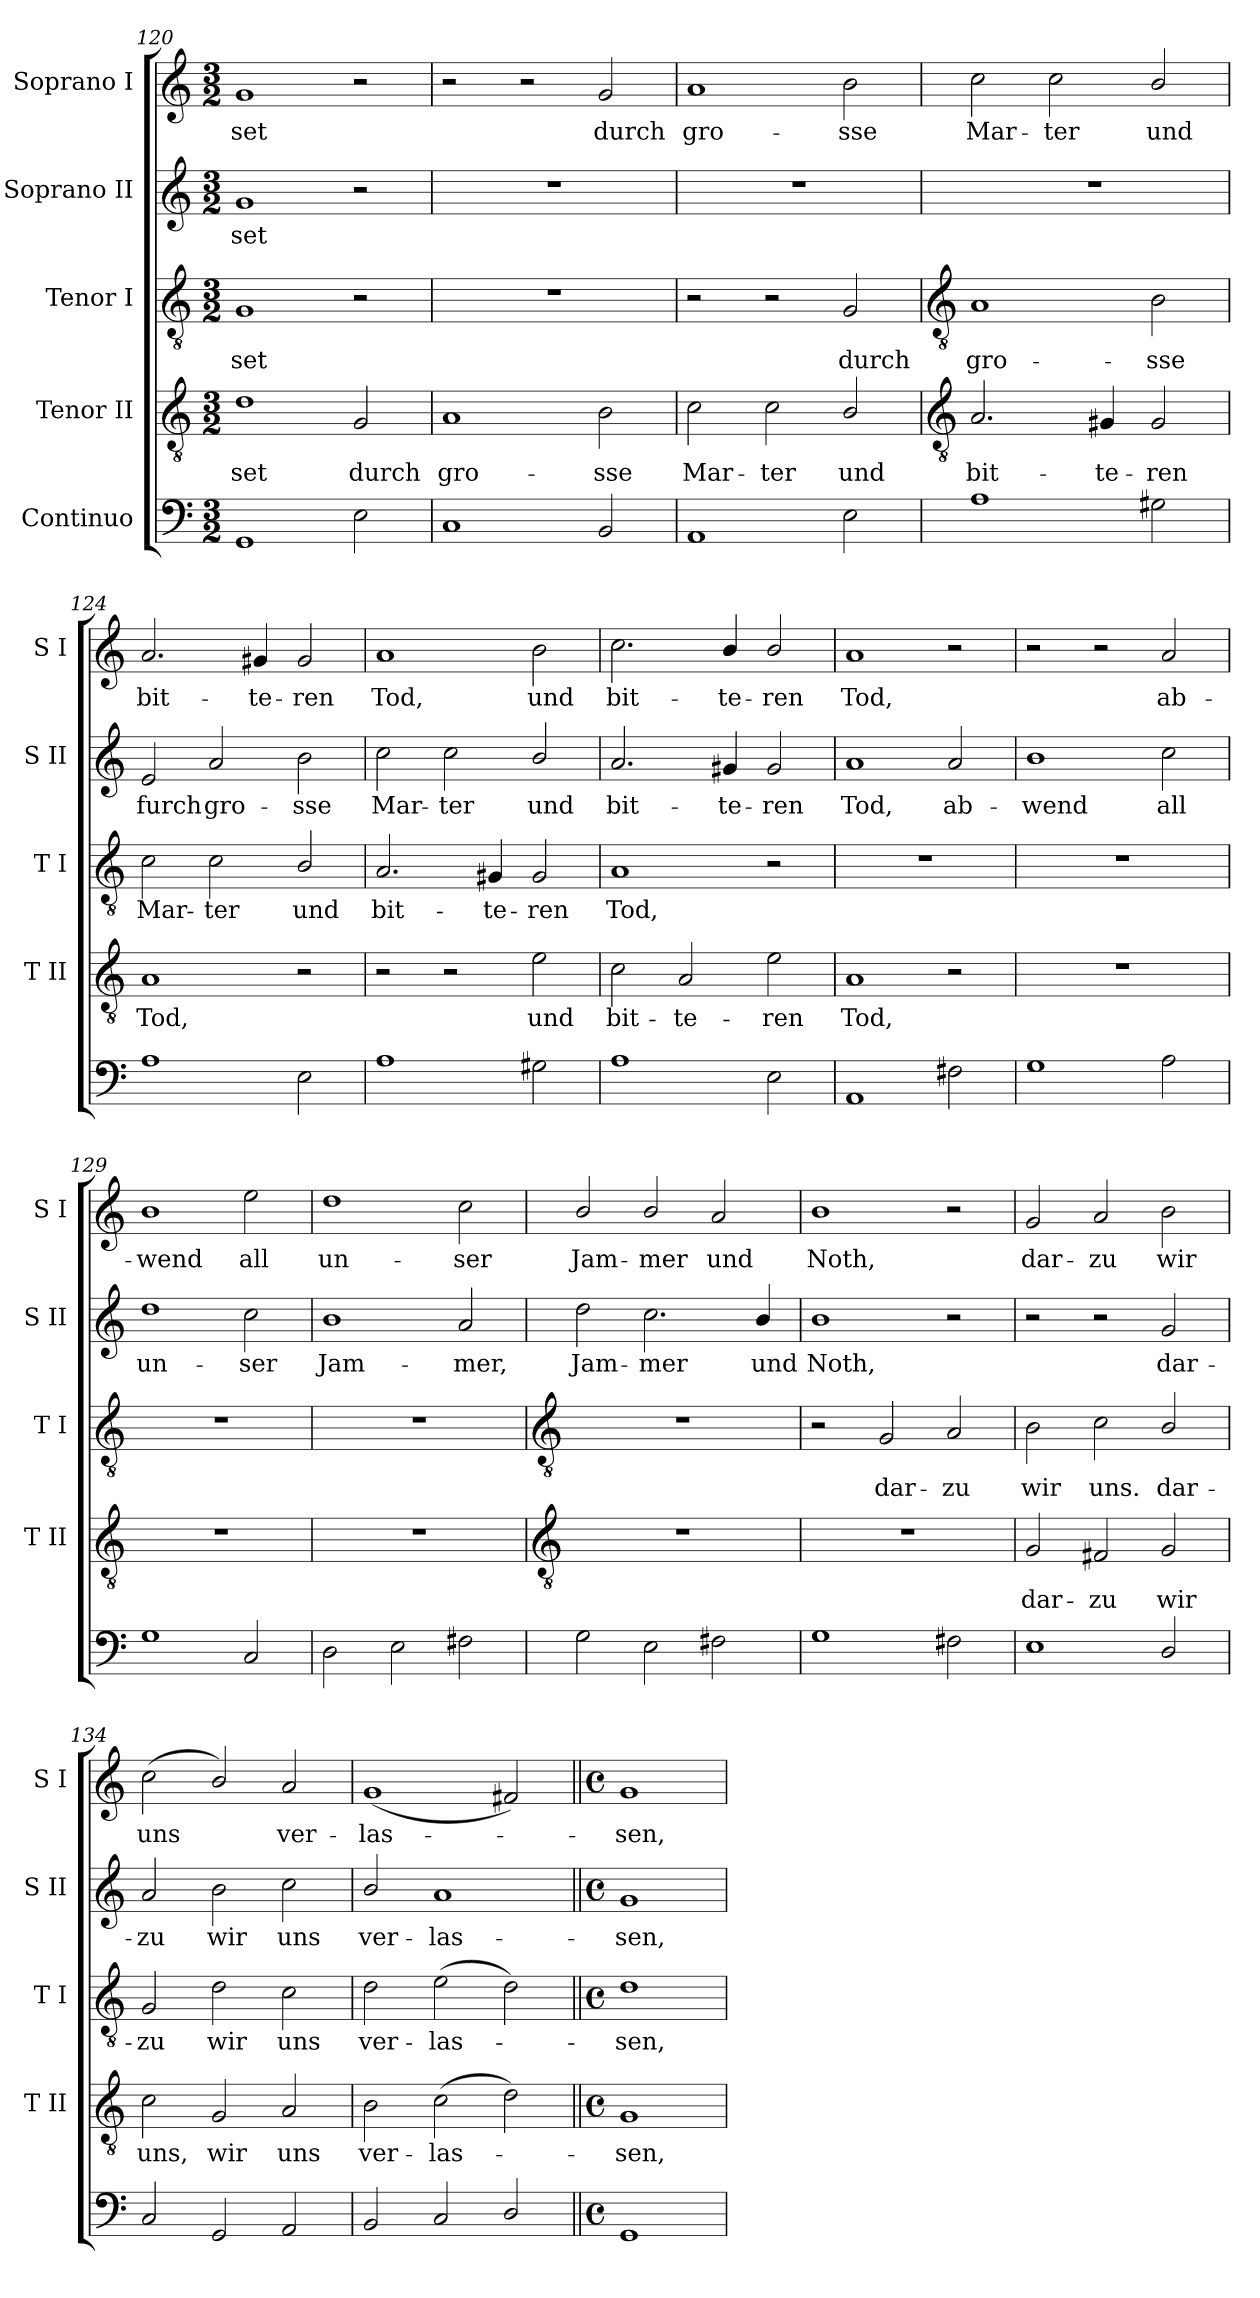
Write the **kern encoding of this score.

**kern	**kern	**text	**kern	**text	**kern	**text	**kern	**text
*part5	*part4	*part4	*part3	*part3	*part2	*part2	*part1	*part1
*staff5	*staff4	*staff4	*staff3	*staff3	*staff2	*staff2	*staff1	*staff1
*I"Continuo	*I"Tenor II	*	*I"Tenor I	*	*I"Soprano II	*	*I"Soprano I	*
*	*I'T II	*	*I'T I	*	*I'S II	*	*I'S I	*
*clefF4	*clefGv2	*	*clefGv2	*	*clefG2	*	*clefG2	*
*k[]	*k[]	*	*k[]	*	*k[]	*	*k[]	*
*C:	*C:	*	*C:	*	*C:	*	*C:	*
*M3/2	*M3/2	*	*M3/2	*	*M3/2	*	*M3/2	*
=120	=120	=120	=120	=120	=120	=120	=120	=120
!	!	!LO:LY:b	!	!LO:LY:b	!	!LO:LY:b	!	!LO:LY:b
1GG	1d	set	1G	set	1g	set	1g	-set
!	!	!LO:LY:b	!	!	!	!	!	!
2E	2G	durch	2r	.	2r	.	2r	.
=121	=121	=121	=121	=121	=121	=121	=121	=121
!	!	!LO:LY:b	!LO:N:vis=1	!	!LO:N:vis=1	!	!	!
1C	1A	gro-	1.r	.	1.r	.	2r	.
.	.	.	.	.	.	.	2r	.
!	!	!LO:LY:b	!	!	!	!	!	!LO:LY:b
2BB	2B	-sse	.	.	.	.	2g	durch
=122	=122	=122	=122	=122	=122	=122	=122	=122
!	!	!LO:LY:b	!	!	!LO:N:vis=1	!	!	!LO:LY:b
1AA	2c	Mar-	2r	.	1.r	.	1a	gro-
!	!	!LO:LY:b	!	!	!	!	!	!
.	2c	-ter	2r	.	.	.	.	.
!	!	!LO:LY:b	!	!LO:LY:b	!	!	!	!LO:LY:b
2E	2B/	und	2G	durch	.	.	2b	-sse
!!LO:LB:g=z
=123	=123	=123	=123	=123	=123	=123	=123	=123
*	*clefGv2	*	*clefGv2	*	*	*	*	*
!	!	!LO:LY:b	!	!LO:LY:b	!LO:N:vis=1	!	!	!LO:LY:b
1A	2.A	bit-	1A	gro-	1.r	.	2cc	Mar-
!	!	!	!	!	!	!	!	!LO:LY:b
.	.	.	.	.	.	.	2cc	-ter
!	!	!LO:LY:b	!	!	!	!	!	!
.	4G#X	-te-	.	.	.	.	.	.
!	!	!LO:LY:b	!	!LO:LY:b	!	!	!	!LO:LY:b
2G#X	2G#	-ren	2B	-sse	.	.	2b/	und
=124	=124	=124	=124	=124	=124	=124	=124	=124
!	!	!LO:LY:b	!	!LO:LY:b	!	!LO:LY:b	!	!LO:LY:b
1A	1A	Tod,	2c	Mar-	2e	furch	2.a	bit-
!	!	!	!	!LO:LY:b	!	!LO:LY:b	!	!
.	.	.	2c	-ter	2a	gro-	.	.
!	!	!	!	!	!	!	!	!LO:LY:b
.	.	.	.	.	.	.	4g#X	-te-
!	!	!	!	!LO:LY:b	!	!LO:LY:b	!	!LO:LY:b
2E	2r	.	2B/	und	2b	-sse	2g#	-ren
=125	=125	=125	=125	=125	=125	=125	=125	=125
!	!	!	!	!LO:LY:b	!	!LO:LY:b	!	!LO:LY:b
1A	2r	.	2.A	bit-	2cc	Mar-	1a	Tod,
!	!	!	!	!	!	!LO:LY:b	!	!
.	2r	.	.	.	2cc	-ter	.	.
!	!	!	!	!LO:LY:b	!	!	!	!
.	.	.	4G#X	-te-	.	.	.	.
!	!	!LO:LY:b	!	!LO:LY:b	!	!LO:LY:b	!	!LO:LY:b
2G#X	2e	und	2G#	-ren	2b/	und	2b	und
=126	=126	=126	=126	=126	=126	=126	=126	=126
!	!	!LO:LY:b	!	!LO:LY:b	!	!LO:LY:b	!	!LO:LY:b
1A	2c	bit-	1A	Tod,	2.a	bit-	2.cc	bit-
!	!	!LO:LY:b	!	!	!	!	!	!
.	2A	-te-	.	.	.	.	.	.
!	!	!	!	!	!	!LO:LY:b	!	!LO:LY:b
.	.	.	.	.	4g#X	-te-	4b/	-te-
!	!	!LO:LY:b	!	!	!	!LO:LY:b	!	!LO:LY:b
2E	2e	-ren	2r	.	2g#	-ren	2b/	-ren
=127	=127	=127	=127	=127	=127	=127	=127	=127
!	!	!LO:LY:b	!LO:N:vis=1	!	!	!LO:LY:b	!	!LO:LY:b
1AA	1A	Tod,	1.r	.	1a	Tod,	1a	Tod,
!	!	!	!	!	!	!LO:LY:b	!	!
2F#X	2r	.	.	.	2a	ab-	2r	.
=128	=128	=128	=128	=128	=128	=128	=128	=128
!	!LO:N:vis=1	!	!LO:N:vis=1	!	!	!LO:LY:b	!	!
1G	1.r	.	1.r	.	1b	-wend	2r	.
.	.	.	.	.	.	.	2r	.
!	!	!	!	!	!	!LO:LY:b	!	!LO:LY:b
2A	.	.	.	.	2cc	all	2a	ab-
=129	=129	=129	=129	=129	=129	=129	=129	=129
!	!LO:N:vis=1	!	!LO:N:vis=1	!	!	!LO:LY:b	!	!LO:LY:b
1G	1.r	.	1.r	.	1dd	un-	1b	-wend
!	!	!	!	!	!	!LO:LY:b	!	!LO:LY:b
2C	.	.	.	.	2cc	-ser	2ee	all
=130	=130	=130	=130	=130	=130	=130	=130	=130
!	!LO:N:vis=1	!	!LO:N:vis=1	!	!	!LO:LY:b	!	!LO:LY:b
2D	1.r	.	1.r	.	1b	Jam-	1dd	un-
2E	.	.	.	.	.	.	.	.
!	!	!	!	!	!	!LO:LY:b	!	!LO:LY:b
2F#X	.	.	.	.	2a	-mer,	2cc	-ser
!!LO:LB:g=z
=131	=131	=131	=131	=131	=131	=131	=131	=131
*	*clefGv2	*	*clefGv2	*	*	*	*	*
!	!LO:N:vis=1	!	!LO:N:vis=1	!	!	!LO:LY:b	!	!LO:LY:b
2G	1.r	.	1.r	.	2dd	Jam-	2b/	Jam-
!	!	!	!	!	!	!LO:LY:b	!	!LO:LY:b
2E	.	.	.	.	2.cc	-mer	2b/	-mer
!	!	!	!	!	!	!	!	!LO:LY:b
2F#X	.	.	.	.	.	.	2a	und
!	!	!	!	!	!	!LO:LY:b	!	!
.	.	.	.	.	4b/	und	.	.
=132	=132	=132	=132	=132	=132	=132	=132	=132
!	!LO:N:vis=1	!	!	!	!	!LO:LY:b	!	!LO:LY:b
1G	1.r	.	2r	.	1b	Noth,	1b	Noth,
!	!	!	!	!LO:LY:b	!	!	!	!
.	.	.	2G	dar-	.	.	.	.
!	!	!	!	!LO:LY:b	!	!	!	!
2F#X	.	.	2A	-zu	2r	.	2r	.
=133	=133	=133	=133	=133	=133	=133	=133	=133
!	!	!LO:LY:b	!	!LO:LY:b	!	!	!	!LO:LY:b
1E	2G	dar-	2B	wir	2r	.	2g	dar-
!	!	!LO:LY:b	!	!LO:LY:b	!	!	!	!LO:LY:b
.	2F#X	-zu	2c	uns.	2r	.	2a	-zu
!	!	!LO:LY:b	!	!LO:LY:b	!	!LO:LY:b	!	!LO:LY:b
2D/	2G	wir	2B/	dar-	2g	dar-	2b	wir
=134	=134	=134	=134	=134	=134	=134	=134	=134
!	!	!LO:LY:b	!	!LO:LY:b	!	!LO:LY:b	!	!LO:LY:b
2C	2c	uns,	2G	-zu	2a	-zu	(<2cc	uns
!	!	!LO:LY:b	!	!LO:LY:b	!	!LO:LY:b	!	!
2GG	2G	wir	2d	wir	2b	wir	2b/)	.
!	!	!LO:LY:b	!	!LO:LY:b	!	!LO:LY:b	!	!LO:LY:b
2AA	2A	uns	2c	uns	2cc	uns	2a	ver-
=135	=135	=135	=135	=135	=135	=135	=135	=135
!	!	!LO:LY:b	!	!LO:LY:b	!	!LO:LY:b	!	!LO:LY:b
2BB	2B	ver-	2d	ver-	2b/	ver-	(<1g	-las-
!	!	!LO:LY:b	!	!LO:LY:b	!	!LO:LY:b	!	!
2C	(>2c	-las-	(>2e	-las-	1a	-las-	.	.
2D/	2d)	.	2d)	.	.	.	2f#X)	.
=136||	=136||	=136||	=136||	=136||	=136||	=136||	=136||	=136||
*M4/4	*M4/4	*	*M4/4	*	*M4/4	*	*M4/4	*
*met(c)	*met(c)	*	*met(c)	*	*met(c)	*	*met(c)	*
!	!	!LO:LY:b	!	!LO:LY:b	!	!LO:LY:b	!	!LO:LY:b
1GG	1G	sen,	1d	sen,	1g	-sen,	1g	sen,
=	=	=	=	=	=	=	=	=
*-	*-	*-	*-	*-	*-	*-	*-	*-
